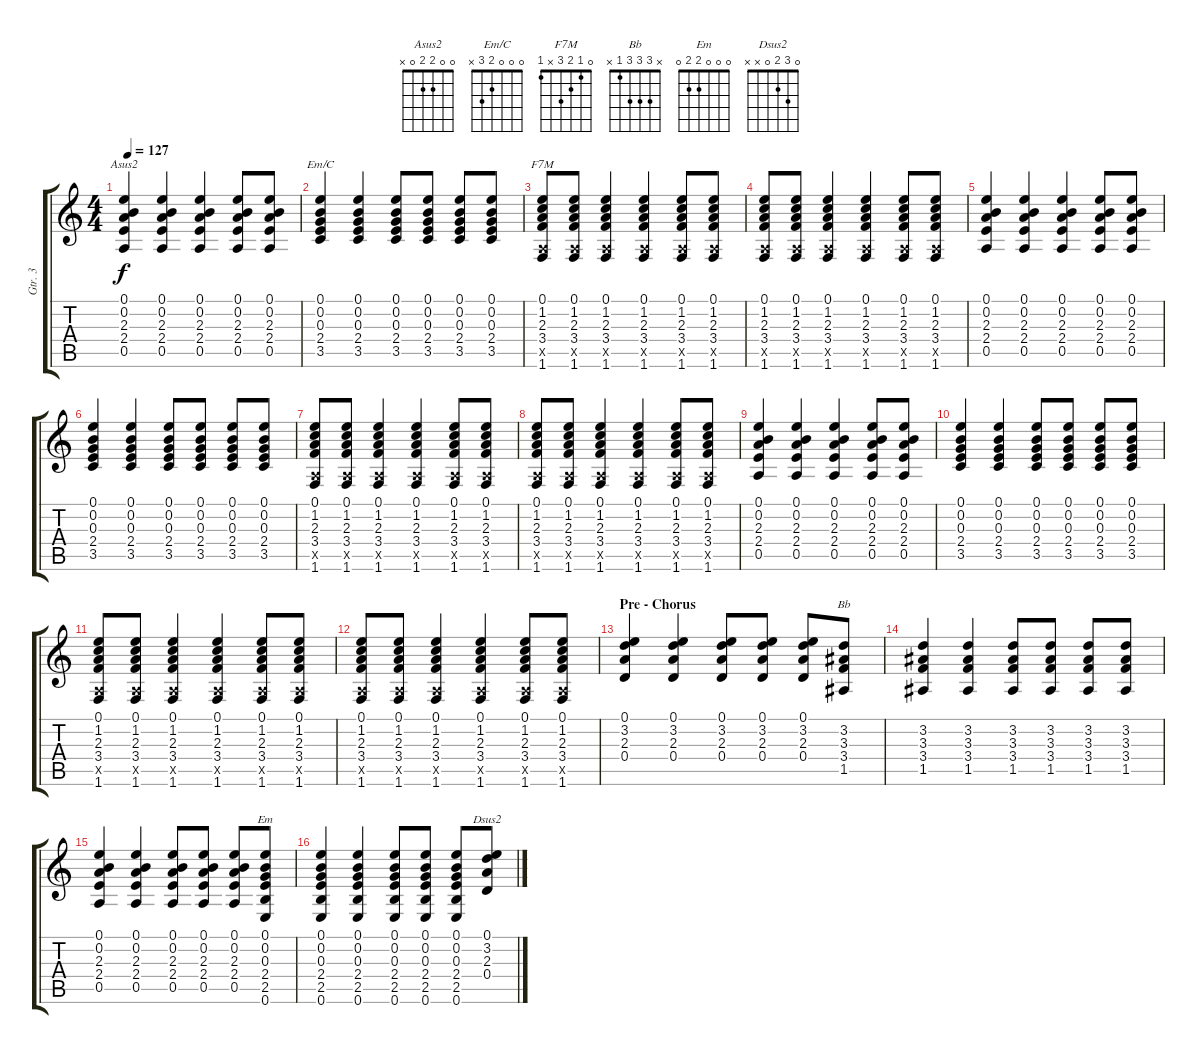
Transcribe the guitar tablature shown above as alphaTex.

\track ("Gtr. 3" "Gtr. 3") {instrument acousticguitarsteel}
\staff {score tabs}
\tuning (E4 B3 G3 D3 A2 E2) {hide}
\chord ("Asus2" 0 0 2 2 0 x)
\chord ("Em/C" 0 0 0 2 3 x)
\chord ("F7M" 0 1 2 3 x 1)
\chord ("Bb" x 3 3 3 1 x)
\chord ("Em" 0 0 0 2 2 0)
\chord ("Dsus2" 0 3 2 0 x x)
\ts (4 4)
\tempo 127
\clef g2
\ks c
(0.1 0.2 2.3 2.4 0.5).4{ch "Asus2" dy f} (0.1 0.2 2.3 2.4 0.5).4 (0.1 0.2 2.3 2.4 0.5).4 (0.1 0.2 2.3 2.4 0.5).8 (0.1 0.2 2.3 2.4 0.5).8 |
(0.1 0.2 0.3 2.4 3.5).4{ch "Em/C"} (0.1 0.2 0.3 2.4 3.5).4 (0.1 0.2 0.3 2.4 3.5).8 (0.1 0.2 0.3 2.4 3.5).8 (0.1 0.2 0.3 2.4 3.5).8 (0.1 0.2 0.3 2.4 3.5).8 |
(0.1 1.2 2.3 3.4 0.5{x} 1.6).8{ch "F7M"} (0.1 1.2 2.3 3.4 0.5{x} 1.6).8 (0.1 1.2 2.3 3.4 0.5{x} 1.6).4 (0.1 1.2 2.3 3.4 0.5{x} 1.6).4 (0.1 1.2 2.3 3.4 0.5{x} 1.6).8 (0.1 1.2 2.3 3.4 0.5{x} 1.6).8 |
(0.1 1.2 2.3 3.4 0.5{x} 1.6).8 (0.1 1.2 2.3 3.4 0.5{x} 1.6).8 (0.1 1.2 2.3 3.4 0.5{x} 1.6).4 (0.1 1.2 2.3 3.4 0.5{x} 1.6).4 (0.1 1.2 2.3 3.4 0.5{x} 1.6).8 (0.1 1.2 2.3 3.4 0.5{x} 1.6).8 |
(0.1 0.2 2.3 2.4 0.5).4 (0.1 0.2 2.3 2.4 0.5).4 (0.1 0.2 2.3 2.4 0.5).4 (0.1 0.2 2.3 2.4 0.5).8 (0.1 0.2 2.3 2.4 0.5).8 |
(0.1 0.2 0.3 2.4 3.5).4 (0.1 0.2 0.3 2.4 3.5).4 (0.1 0.2 0.3 2.4 3.5).8 (0.1 0.2 0.3 2.4 3.5).8 (0.1 0.2 0.3 2.4 3.5).8 (0.1 0.2 0.3 2.4 3.5).8 |
(0.1 1.2 2.3 3.4 0.5{x} 1.6).8 (0.1 1.2 2.3 3.4 0.5{x} 1.6).8 (0.1 1.2 2.3 3.4 0.5{x} 1.6).4 (0.1 1.2 2.3 3.4 0.5{x} 1.6).4 (0.1 1.2 2.3 3.4 0.5{x} 1.6).8 (0.1 1.2 2.3 3.4 0.5{x} 1.6).8 |
(0.1 1.2 2.3 3.4 0.5{x} 1.6).8 (0.1 1.2 2.3 3.4 0.5{x} 1.6).8 (0.1 1.2 2.3 3.4 0.5{x} 1.6).4 (0.1 1.2 2.3 3.4 0.5{x} 1.6).4 (0.1 1.2 2.3 3.4 0.5{x} 1.6).8 (0.1 1.2 2.3 3.4 0.5{x} 1.6).8 |
(0.1 0.2 2.3 2.4 0.5).4 (0.1 0.2 2.3 2.4 0.5).4 (0.1 0.2 2.3 2.4 0.5).4 (0.1 0.2 2.3 2.4 0.5).8 (0.1 0.2 2.3 2.4 0.5).8 |
(0.1 0.2 0.3 2.4 3.5).4 (0.1 0.2 0.3 2.4 3.5).4 (0.1 0.2 0.3 2.4 3.5).8 (0.1 0.2 0.3 2.4 3.5).8 (0.1 0.2 0.3 2.4 3.5).8 (0.1 0.2 0.3 2.4 3.5).8 |
(0.1 1.2 2.3 3.4 0.5{x} 1.6).8 (0.1 1.2 2.3 3.4 0.5{x} 1.6).8 (0.1 1.2 2.3 3.4 0.5{x} 1.6).4 (0.1 1.2 2.3 3.4 0.5{x} 1.6).4 (0.1 1.2 2.3 3.4 0.5{x} 1.6).8 (0.1 1.2 2.3 3.4 0.5{x} 1.6).8 |
(0.1 1.2 2.3 3.4 0.5{x} 1.6).8 (0.1 1.2 2.3 3.4 0.5{x} 1.6).8 (0.1 1.2 2.3 3.4 0.5{x} 1.6).4 (0.1 1.2 2.3 3.4 0.5{x} 1.6).4 (0.1 1.2 2.3 3.4 0.5{x} 1.6).8 (0.1 1.2 2.3 3.4 0.5{x} 1.6).8 |
\section ("" "Pre - Chorus")
(0.1 3.2 2.3 0.4).4 (0.1 3.2 2.3 0.4).4 (0.1 3.2 2.3 0.4).8 (0.1 3.2 2.3 0.4).8 (0.1 3.2 2.3 0.4).8 (3.2 3.3 3.4 1.5).8{ch "Bb"} |
(3.2 3.3 3.4 1.5).4 (3.2 3.3 3.4 1.5).4 (3.2 3.3 3.4 1.5).8 (3.2 3.3 3.4 1.5).8 (3.2 3.3 3.4 1.5).8 (3.2 3.3 3.4 1.5).8 |
(0.1 0.2 2.3 2.4 0.5).4 (0.1 0.2 2.3 2.4 0.5).4 (0.1 0.2 2.3 2.4 0.5).8 (0.1 0.2 2.3 2.4 0.5).8 (0.1 0.2 2.3 2.4 0.5).8 (0.1 0.2 0.3 2.4 2.5 0.6).8{ch "Em"} |
(0.1 0.2 0.3 2.4 2.5 0.6).4 (0.1 0.2 0.3 2.4 2.5 0.6).4 (0.1 0.2 0.3 2.4 2.5 0.6).8 (0.1 0.2 0.3 2.4 2.5 0.6).8 (0.1 0.2 0.3 2.4 2.5 0.6).8 (0.1 3.2 2.3 0.4).8{ch "Dsus2"}
